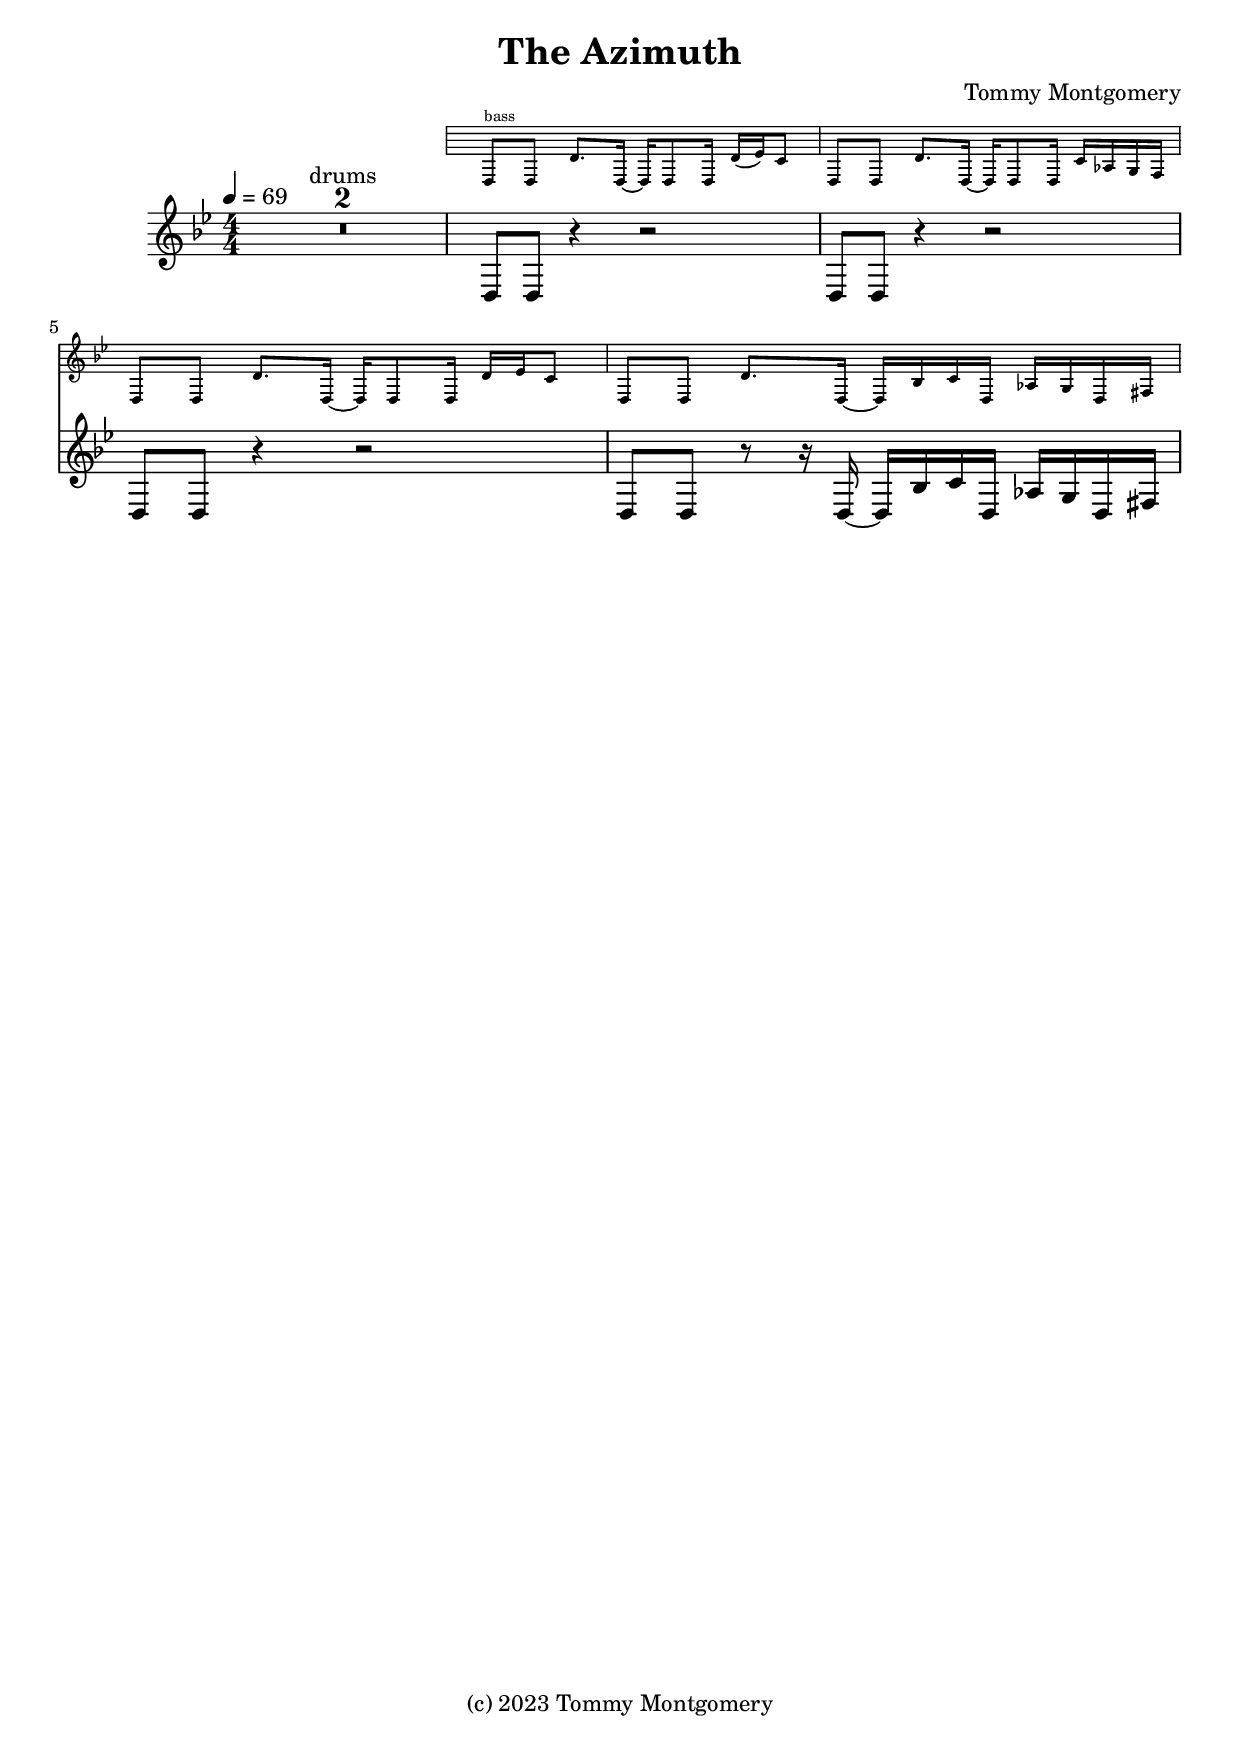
\version "2.24.0"
\language "english"

\header {
  title = "The Azimuth"
  composer = "Tommy Montgomery"
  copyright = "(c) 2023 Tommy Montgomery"
}

global = {
  \key g \minor
  \set Staff.printKeyCancellation = ##f
  \numericTimeSignature
  \compressEmptyMeasures
  \omit Voice.StringNumber
  \override TupletBracket.bracket-visibility = #'if-no-beam
  \override MultiMeasureRest.expand-limit = #3
  \override Score.ChordName.font-name = #"Noto Serif"
  \override Score.ChordName.font-size = #0
  \override Score.LyricText.font-name = #"Noto Serif"
  \override Score.LyricText.font-size = #0
  \tempo 4 = 69
}

guitarOne = \relative c {
  \global
  R1*2^"drums" |

  <<
    {
      \stemNeutral
      \repeat unfold 3 {
        d8 d b''4\rest b2\rest |
      }

      d,,8 d b''8\rest b16\rest d,,16 _~ d bf' c d, af' g d fs |
    } \\
    {
      \new Staff \with {
        \remove Time_signature_engraver
        alignAboveContext = "gtr1"
        \magnifyStaff #2/3
        firstClef = ##f
      } {
        \once \override Staff.KeySignature.transparent = ##t
        \key g \minor
        d8^"bass" d d'8. d,16 ~ d d8 d16 d'( ef) c8 |
        d,8 d d'8. d,16 ~ d d8 d16 c' af g f |
        d8 d d'8. d,16 ~ d d8 d16 d' ef c8 |
        d,8 d d'8. d,16 ~ d bf' c d, af' g d fs |

      }
    }
  >>
}

guitarTwo = \relative c {
  R1*2 |

}


guitarOneStaff = \new Staff = "gtr1" \with { midiInstrument = "distorted guitar" midiMaximumVolume = #0.6 }{ \global \guitarOne }
guitarTwoStaff = \new Staff \with { midiInstrument = "distorted guitar" midiMaximumVolume = #0.6 }{ \global \guitarTwo }


chordExceptionMusic = {
  <c e g b d'>1-\markup { "maj9" }
  <c e g b fs'>1-\markup { "maj7" \sharp "11" }
  <c ef f g bf>1-\markup { "m7sus4" }
  <c ef gf bff>1-\markup { "°7" }
  <c ef gf bf>1-\markup { \super { "ø7" } }
  <c e g d'>1-\markup { "add9" }
  <c ef g d'>1-\markup { "m(add9)" }
  <c e fs as>1-\markup { \super { \sharp "11" \sharp "13" } }
  <c g>1-\markup { "5" }
  <c e g bf>1-\markup { "7" }
  <c e g b>1-\markup { "maj7" }
  <c ef g bf>1-\markup { "m7" }
  <c f g>1-\markup { "sus4" }
  <c d g>1-\markup { "sus2" }
  <c e g bf df'>1-\markup { "7" \super { \flat "9" } }
  <c e g f'>1-\markup { "add11" }
}

chordExceptions = #(append
  (sequential-music-to-chord-exceptions chordExceptionMusic #t)
  ignatzekExceptions
)

chordValues = \chordmode {
  \global
  \set chordNameExceptions = #chordExceptions
  \set majorSevenSymbol = \markup "maj7"

}

chordNames = \new ChordNames {
  \set chordChanges = ##t
  \set chordNameExceptions = #chordExceptions
  \chordValues
}

\score {
  <<
    \chordNames
    \guitarOneStaff
    \guitarTwoStaff
  >>
  \layout {
    \context {
      \Staff \RemoveEmptyStaves
      \override Glissando.minimum-length = #4
      \override Glissando.springs-and-rods = #ly:spanner::set-spacing-rods
      \override Glissando.thickness = #2
      \override VerticalAxisGroup.remove-first = ##t
    }
  }
}


\score {
  \unfoldRepeats {
    <<
      \transpose c c, \guitarOneStaff
      \transpose c c, \guitarTwoStaff
    >>
  }
  \midi {}
}

